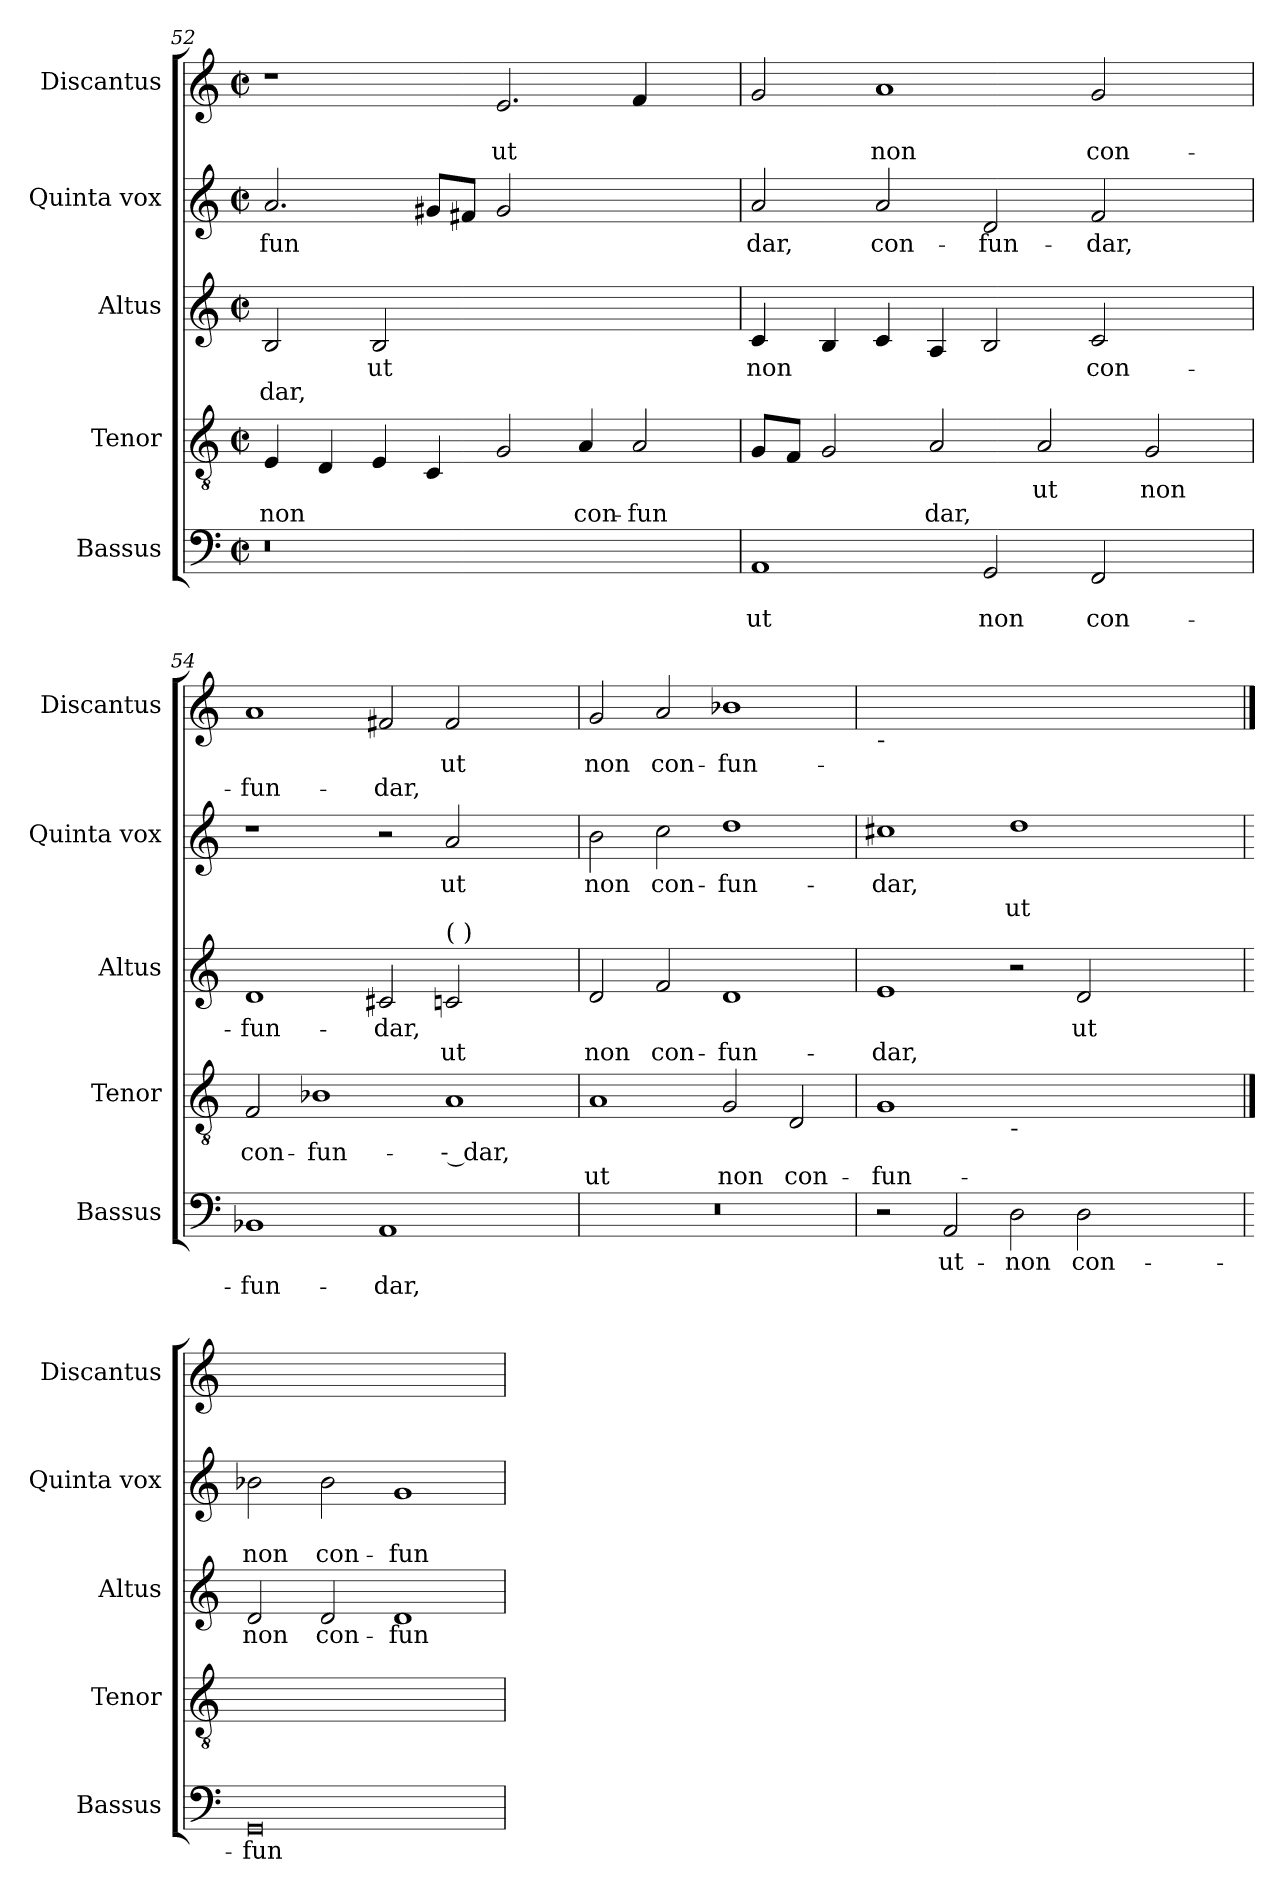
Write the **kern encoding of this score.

**kern	**text	**text	**kern	**text	**text	**kern	**text	**text	**kern	**text	**text	**kern	**text	**text
*part5	*part5	*part5	*part4	*part4	*part4	*part3	*part3	*part3	*part2	*part2	*part2	*part1	*part1	*part1
*staff5	*staff5	*staff5	*staff4	*staff4	*staff4	*staff3	*staff3	*staff3	*staff2	*staff2	*staff2	*staff1	*staff1	*staff1
*I"Bassus	*	*	*I"Tenor	*	*	*I"Altus	*	*	*I"Quinta vox	*	*	*I"Discantus	*	*
*I'Bassus	*	*	*I'Tenor	*	*	*I'Altus	*	*	*I'Quinta vox	*	*	*I'Discantus	*	*
!!LO:LB:g=z
*clefF4	*	*	*clefGv2	*	*	*clefG2	*	*	*clefG2	*	*	*clefG2	*	*
*k[]	*	*	*k[]	*	*	*k[]	*	*	*k[]	*	*	*k[]	*	*
*C:	*	*	*C:	*	*	*C:	*	*	*C:	*	*	*C:	*	*
*M4/2	*	*	*M4/2	*	*	*M4/2	*	*	*M4/2	*	*	*M4/2	*	*
*met(c|)	*	*	*met(c|)	*	*	*met(c|)	*	*	*met(c|)	*	*	*met(c|)	*	*
=52A	=52A	=52A	=52A	=52A	=52A	=52A	=52A	=52A	=52A	=52A	=52A	=52A	=52A	=52A
!	!	!	!	!	!LO:LY:b	!	!	!LO:LY:b	!	!LO:LY:b	!	!	!	!
0r	.	.	4E	.	non	2B	.	-dar,	2.a	-fun	.	1r	.	.
.	.	.	4D	.	.	.	.	.	.	.	.	.	.	.
!	!	!	!	!	!	!	!LO:LY:b	!	!	!	!	!	!	!
.	.	.	4E	.	.	2B	ut	.	.	.	.	.	.	.
.	.	.	4C	.	.	.	.	.	8g#L	.	.	.	.	.
.	.	.	.	.	.	.	.	.	8f#J	.	.	.	.	.
!	!	!	!	!	!	!	!	!	!	!	!	!	!	!LO:LY:b
.	.	.	2G	.	.	1ryy	.	.	2g#	.	.	2.e	.	ut
!	!	!	!	!	!LO:LY:b	!	!	!	!	!	!	!	!	!
.	.	.	4A	.	con-	.	.	.	2.ryy	.	.	.	.	.
!	!	!	!	!	!LO:LY:b	!	!	!	!	!	!	!	!	!
.	.	.	2A	.	-fun	.	.	.	.	.	.	4f	.	.
4ryy	.	.	.	.	.	4ryy	.	.	.	.	.	4ryy	.	.
!!LO:LB:g=z
=53A	=53A	=53A	=53A	=53A	=53A	=53A	=53A	=53A	=53A	=53A	=53A	=53A	=53A	=53A
!	!	!LO:LY:b	!	!	!	!	!LO:LY:b	!	!	!LO:LY:b	!	!	!	!
1AA	.	ut	8GL	.	.	4c	non	.	2a	dar,	.	2g	.	.
.	.	.	8FJ	.	.	.	.	.	.	.	.	.	.	.
.	.	.	2G	.	.	4B	.	.	.	.	.	.	.	.
!	!	!	!	!	!	!	!	!	!	!LO:LY:b	!	!	!	!LO:LY:b
.	.	.	.	.	.	4c	.	.	2a	con-	.	1a	.	non
!	!	!	!	!	!LO:LY:b	!	!	!	!	!	!	!	!	!
.	.	.	2A	.	dar,	4A	.	.	.	.	.	.	.	.
!	!	!LO:LY:b	!	!	!	!	!	!	!	!LO:LY:b	!	!	!	!
2GG	.	non	.	.	.	2B	.	.	2d	-fun-	.	.	.	.
!	!	!	!	!LO:LY:b	!	!	!	!	!	!	!	!	!	!
.	.	.	2A	ut	.	.	.	.	.	.	.	.	.	.
!	!	!LO:LY:b	!	!	!	!	!LO:LY:b	!	!	!LO:LY:b	!	!	!	!LO:LY:b
2FF	.	con-	.	.	.	2c	con-	.	2f	-dar,	.	2g	.	con-
!	!	!	!	!LO:LY:b	!	!	!	!	!	!	!	!	!	!
.	.	.	2G	non	.	.	.	.	.	.	.	.	.	.
4ryy	.	.	.	.	.	4ryy	.	.	4ryy	.	.	4ryy	.	.
=54A	=54A	=54A	=54A	=54A	=54A	=54A	=54A	=54A	=54A	=54A	=54A	=54A	=54A	=54A
!	!	!LO:LY:b	!	!LO:LY:b	!	!	!LO:LY:b	!	!	!	!	!	!	!LO:LY:b
1BB-	.	-fun-	2F	con-	.	1d	-fun-	.	1r	.	.	1a	.	-fun-
!	!	!	!	!LO:LY:b	!	!	!	!	!	!	!	!	!	!
.	.	.	1B-	-fun-	.	.	.	.	.	.	.	.	.	.
!	!	!LO:LY:b	!	!	!	!	!LO:LY:b	!	!	!	!	!	!	!LO:LY:b
1AA	.	-dar,	.	.	.	2c#X	-dar,	.	2r	.	.	2f#X	.	-dar,
!	!	!	!	!	!	!LO:TX:a:t=(  )	!	!	!	!	!	!	!	!
!	!	!	!	!LO:LY:b	!	!	!	!LO:LY:b	!	!LO:LY:b	!	!	!LO:LY:b	!
.	.	.	1A	-- dar,	.	2c	.	ut	2a	ut	.	2f#	ut	.
2ryy	.	.	.	.	.	2ryy	.	.	2ryy	.	.	2ryy	.	.
=55A	=55A	=55A	=55A	=55A	=55A	=55A	=55A	=55A	=55A	=55A	=55A	=55A	=55A	=55A
!	!	!	!	!	!LO:LY:b	!	!	!LO:LY:b	!	!LO:LY:b	!	!	!LO:LY:b	!
0r	.	.	1A	.	ut	2d	.	non	2b	non	.	2g	non	.
!	!	!	!	!	!	!	!	!LO:LY:b	!	!LO:LY:b	!	!	!LO:LY:b	!
.	.	.	.	.	.	2f	.	con-	2cc	con-	.	2a	con-	.
!	!	!	!	!	!LO:LY:b	!	!	!LO:LY:b	!	!LO:LY:b	!	!	!LO:LY:b	!
.	.	.	2G	.	non	1d	.	-fun-	1dd	-fun-	.	1b-X	-fun-	.
!	!	!	!	!	!LO:LY:b	!	!	!	!	!	!	!	!	!
.	.	.	2D	.	con-	.	.	.	.	.	.	.	.	.
=56A	=56A	=56A	=56A	=56A	=56A	=56A	=56A	=56A	=56A	=56A	=56A	=56A	=56A	=56A
!	!	!	!	!	!	!	!	!	!	!	!	!LO:TX:b:t=-	!	!
!	!	!	!	!	!LO:LY:b	!	!	!LO:LY:b	!	!LO:LY:b	!	!	!LO:LY:b	!
2r	.	.	1G	.	-fun-	1e	.	-dar,	1cc#X	-dar,	.	0ayy	-dar	.
!	!LO:LY:b	!	!	!	!	!	!	!	!	!	!	!	!	!
2AA	ut-	.	.	.	.	.	.	.	.	.	.	.	.	.
!	!	!	!LO:TX:b:t=-	!	!	!	!	!	!	!	!	!	!	!
!	!LO:LY:b	!	!	!	!LO:LY:b	!	!	!	!	!	!LO:LY:b	!	!	!
2D	-non	.	0Ayy	.	-dar.	2r	.	.	1dd	.	ut	.	.	.
!	!LO:LY:b	!	!	!	!	!	!LO:LY:b	!	!	!	!	!	!	!
2D	con-	.	.	.	.	2d	ut	.	.	.	.	.	.	.
1ryy	.	.	.	.	.	1ryy	.	.	1ryy	.	.	1ryy	.	.
=	==	==	==	==	==	=	==	==	=	==	==	==	==	==
!	!LO:LY:b	!	!	!	!	!	!LO:LY:b	!	!	!	!LO:LY:b	!	!	!
0GG	-fun-	.	0ryy	.	.	2d	non	.	2b-X	.	non	0ryy	.	.
!	!	!	!	!	!	!	!LO:LY:b	!	!	!	!LO:LY:b	!	!	!
.	.	.	.	.	.	2d	con-	.	2b-	.	con-	.	.	.
!	!	!	!	!	!	!	!LO:LY:b	!	!	!	!LO:LY:b	!	!	!
.	.	.	.	.	.	1d	-fun-	.	1g	.	-fun-	.	.	.
=	=	=	=	=	=	=	=	=	=	=	=	=	=	=
*-	*-	*-	*-	*-	*-	*-	*-	*-	*-	*-	*-	*-	*-	*-
